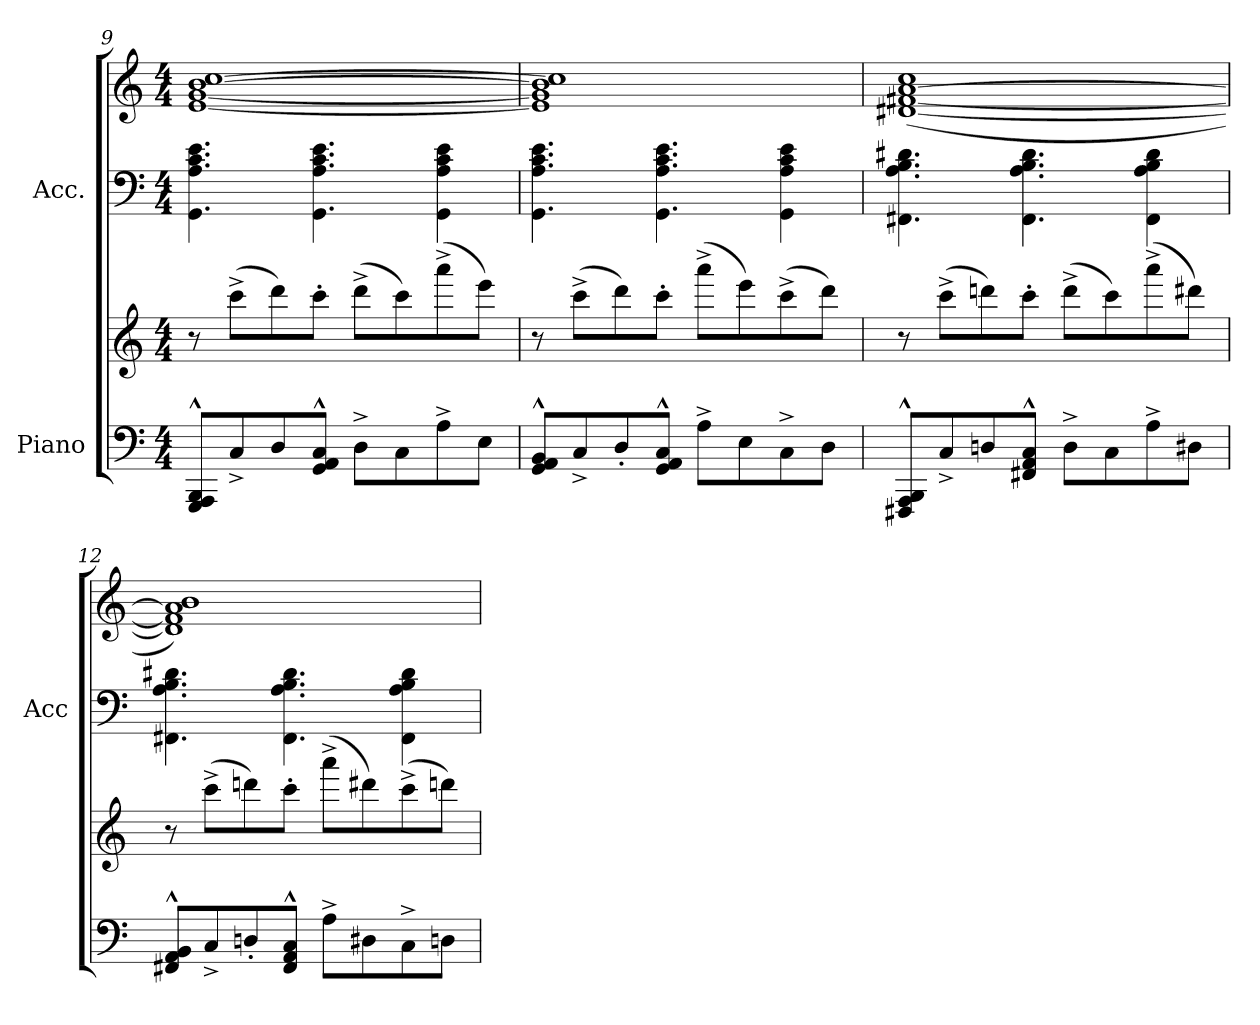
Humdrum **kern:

**kern	**kern	**kern	**kern
*part2	*part2	*part1	*part1
*staff4	*staff3	*staff2	*staff1
*I"Piano	*	*I"Acc.	*
*	*	*I'Acc	*
*clefF4	*clefG2	*clefF4	*clefG2
*k[]	*k[]	*k[]	*k[]
*M4/4	*M4/4	*M4/4	*M4/4
=9	=9	=9	=9
8GGG/^^ 8AAA/^^ 8BBB/^^L	8r	4.GG\ 4.A\ 4.c\ 4.e\	[1e [1g [1b [1cc
8C^/	(>8ccc^\L	.	.
8D/	8ddd\)	.	.
8GG/^^ 8AA/^^ 8C/^^J	8ccc'\J	4.GG\ 4.A\ 4.c\ 4.e\	.
8D^\L	(>8ddd^\L	.	.
8C\	8ccc\)	.	.
8A^\	(>8aaa^\	4GG\ 4A\ 4c\ 4e\	.
8E\J	8eee\J)	.	.
!!LO:LB:g=z
=10	=10	=10	=10
8GG/^^ 8AA/^^ 8BB/^^L	8r	4.GG\ 4.A\ 4.c\ 4.e\	1e] 1g] 1b] 1cc]
8C^/	(>8ccc^\L	.	.
8D'/	8ddd\)	.	.
8GG/^^ 8AA/^^ 8C/^^J	8ccc'\J	4.GG\ 4.A\ 4.c\ 4.e\	.
8A^\L	(>8aaa^\L	.	.
8E\	8eee\)	.	.
8C^\	(>8ccc^\	4GG\ 4A\ 4c\ 4e\	.
8D\J	8ddd\J)	.	.
=11	=11	=11	=11
8FFF#X/^^ 8AAA/^^ 8BBB/^^L	8r	4.FF#X\ 4.A\ 4.B\ 4.d#X\	(>[1d#X [1f#X [1a 1cc
8C^/	(>8ccc^\L	.	.
8Dn/	8dddn\)	.	.
8FF#X/^^ 8AA/^^ 8C/^^J	8ccc'\J	4.FF#\ 4.A\ 4.B\ 4.d#\	.
8D^\L	(>8ddd^\L	.	.
8C\	8ccc\)	.	.
8A^\	(>8aaa^\	4FF#\ 4A\ 4B\ 4d#\	.
8D#X\J	8ddd#X\J)	.	.
=12	=12	=12	=12
8FF#X/^^ 8AA/^^ 8BB/^^L	8r	4.FF#X\ 4.A\ 4.B\ 4.d#X\	1d#] 1f#] 1a] 1b)
8C^/	(>8ccc^\L	.	.
8Dn'/	8dddn\)	.	.
8FF#/^^ 8AA/^^ 8C/^^J	8ccc'\J	4.FF#\ 4.A\ 4.B\ 4.d#\	.
8A^\L	(>8aaa^\L	.	.
8D#X\	8ddd#X\)	.	.
8C^\	(>8ccc^\	4FF#\ 4A\ 4B\ 4d#\	.
8Dn\J	8dddn\J)	.	.
=	=	=	=
*-	*-	*-	*-
